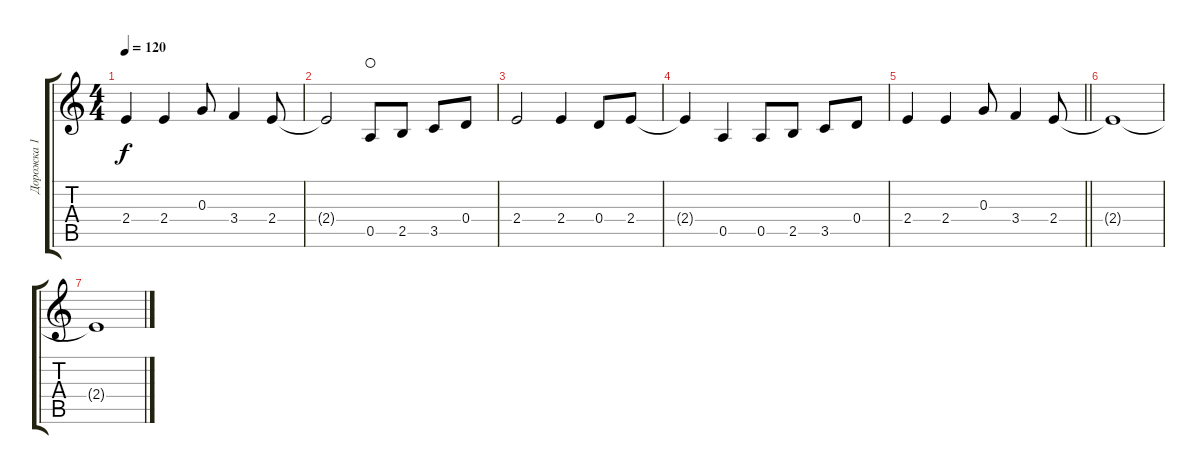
\track ("Дорожка 1" "Дорожка 1") {instrument overdrivenguitar}
\staff {score tabs}
\tuning (E4 B3 G3 D3 A2 E2) {hide}
\ts (4 4)
\tempo 120
\clef g2
\ks c
2.4.4{dy f} 2.4.4 0.3.8 3.4.4 2.4.8 |
2.4{t}.2 0.5.8{waho} 2.5.8 3.5.8 0.4.8 |
2.4.2 2.4.4 0.4.8 2.4.8 |
2.4{t}.4 0.5.4 0.5.8 2.5.8 3.5.8 0.4.8 |
\barLineRight lightlight
2.4.4 2.4.4 0.3.8 3.4.4 2.4.8 |
2.4{t}.1 |
2.4{t}.1
